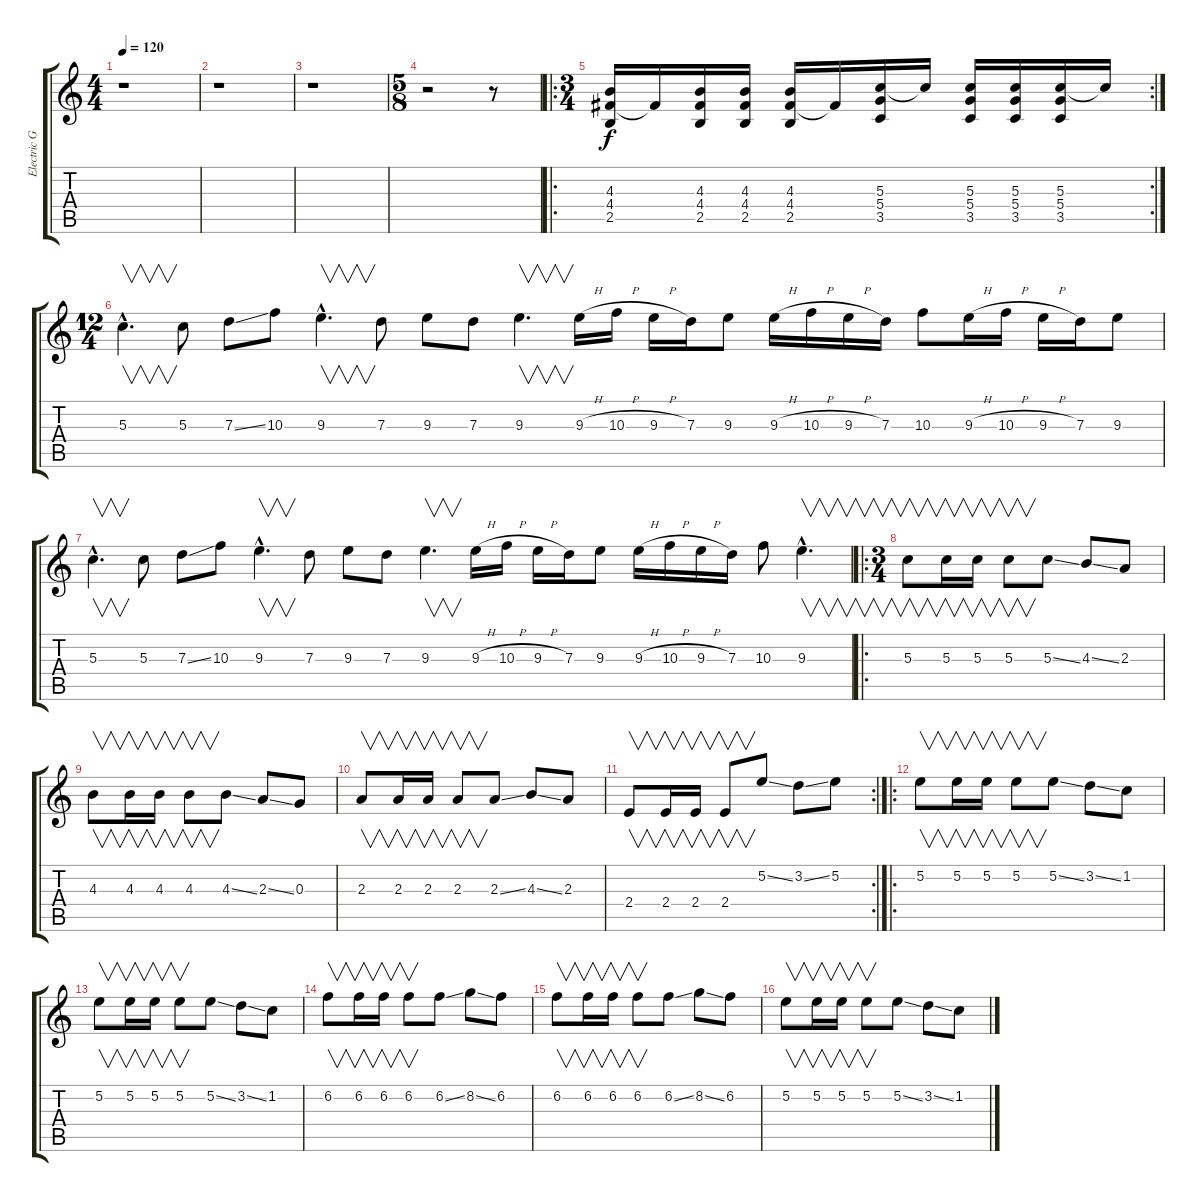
\track ("Electric Guitar 2 (Disto)" "Electric G") {instrument distortionguitar}
\staff {score tabs}
\tuning (E4 B3 G3 D3 A2 E2) {hide}
\ts (4 4)
\tempo 120
\clef g2
\ks c
r.1{dy f} |
r.1 |
r.1 |
\ts (5 8)
r.2 r.8 |
\ro
\rc 2
\ts (3 4)
(4.3 4.4 2.5).16 4.4{t}.16 (4.3 4.4 2.5).16 (4.3 4.4 2.5).16 (4.3 4.4 2.5).16 4.4{t}.16 (5.3 5.4 3.5).16 5.3{t}.16 (5.3 5.4 3.5).16 (5.3 5.4 3.5).16 (5.3 5.4 3.5).16 5.3{t}.16 |
\ts (12 4)
5.3{hac}.4{v d} 5.3.8 7.3{ss}.8 10.3.8 9.3{hac}.4{v d} 7.3.8 9.3.8 7.3.8 9.3.4{v d} 9.3{h}.16 10.3{h}.16 9.3{h}.16 7.3.16 9.3.8 9.3{h}.16 10.3{h}.16 9.3{h}.16 7.3.16 10.3.8 9.3{h}.16 10.3{h}.16 9.3{h}.16 7.3.16 9.3.8 |
5.3{hac}.4{v d} 5.3.8 7.3{ss}.8 10.3.8 9.3{hac}.4{v d} 7.3.8 9.3.8 7.3.8 9.3.4{v d} 9.3{h}.16 10.3{h}.16 9.3{h}.16 7.3.16 9.3.8 9.3{h}.16 10.3{h}.16 9.3{h}.16 7.3.16 10.3.8 9.3{hac}.4{v d} |
\ro
\ts (3 4)
5.3.8{v} 5.3.16{v} 5.3.16{v} 5.3.8{v} 5.3{ss}.8 4.3{ss}.8 2.3.8 |
4.3.8{v} 4.3.16{v} 4.3.16{v} 4.3.8{v} 4.3{ss}.8 2.3{ss}.8 0.3.8 |
2.3.8{v} 2.3.16{v} 2.3.16{v} 2.3.8{v} 2.3{ss}.8 4.3{ss}.8 2.3.8 |
\rc 2
2.4.8{v} 2.4.16{v} 2.4.16{v} 2.4.8{v} 5.2{ss}.8 3.2{ss}.8 5.2.8 |
\ro
5.2.8{v} 5.2.16{v} 5.2.16{v} 5.2.8{v} 5.2{ss}.8 3.2{ss}.8 1.2.8 |
5.2.8{v} 5.2.16{v} 5.2.16{v} 5.2.8{v} 5.2{ss}.8 3.2{ss}.8 1.2.8 |
6.2.8{v} 6.2.16{v} 6.2.16{v} 6.2.8{v} 6.2{ss}.8 8.2{ss}.8 6.2.8 |
6.2.8{v} 6.2.16{v} 6.2.16{v} 6.2.8{v} 6.2{ss}.8 8.2{ss}.8 6.2.8 |
5.2.8{v} 5.2.16{v} 5.2.16{v} 5.2.8{v} 5.2{ss}.8 3.2{ss}.8 1.2.8
